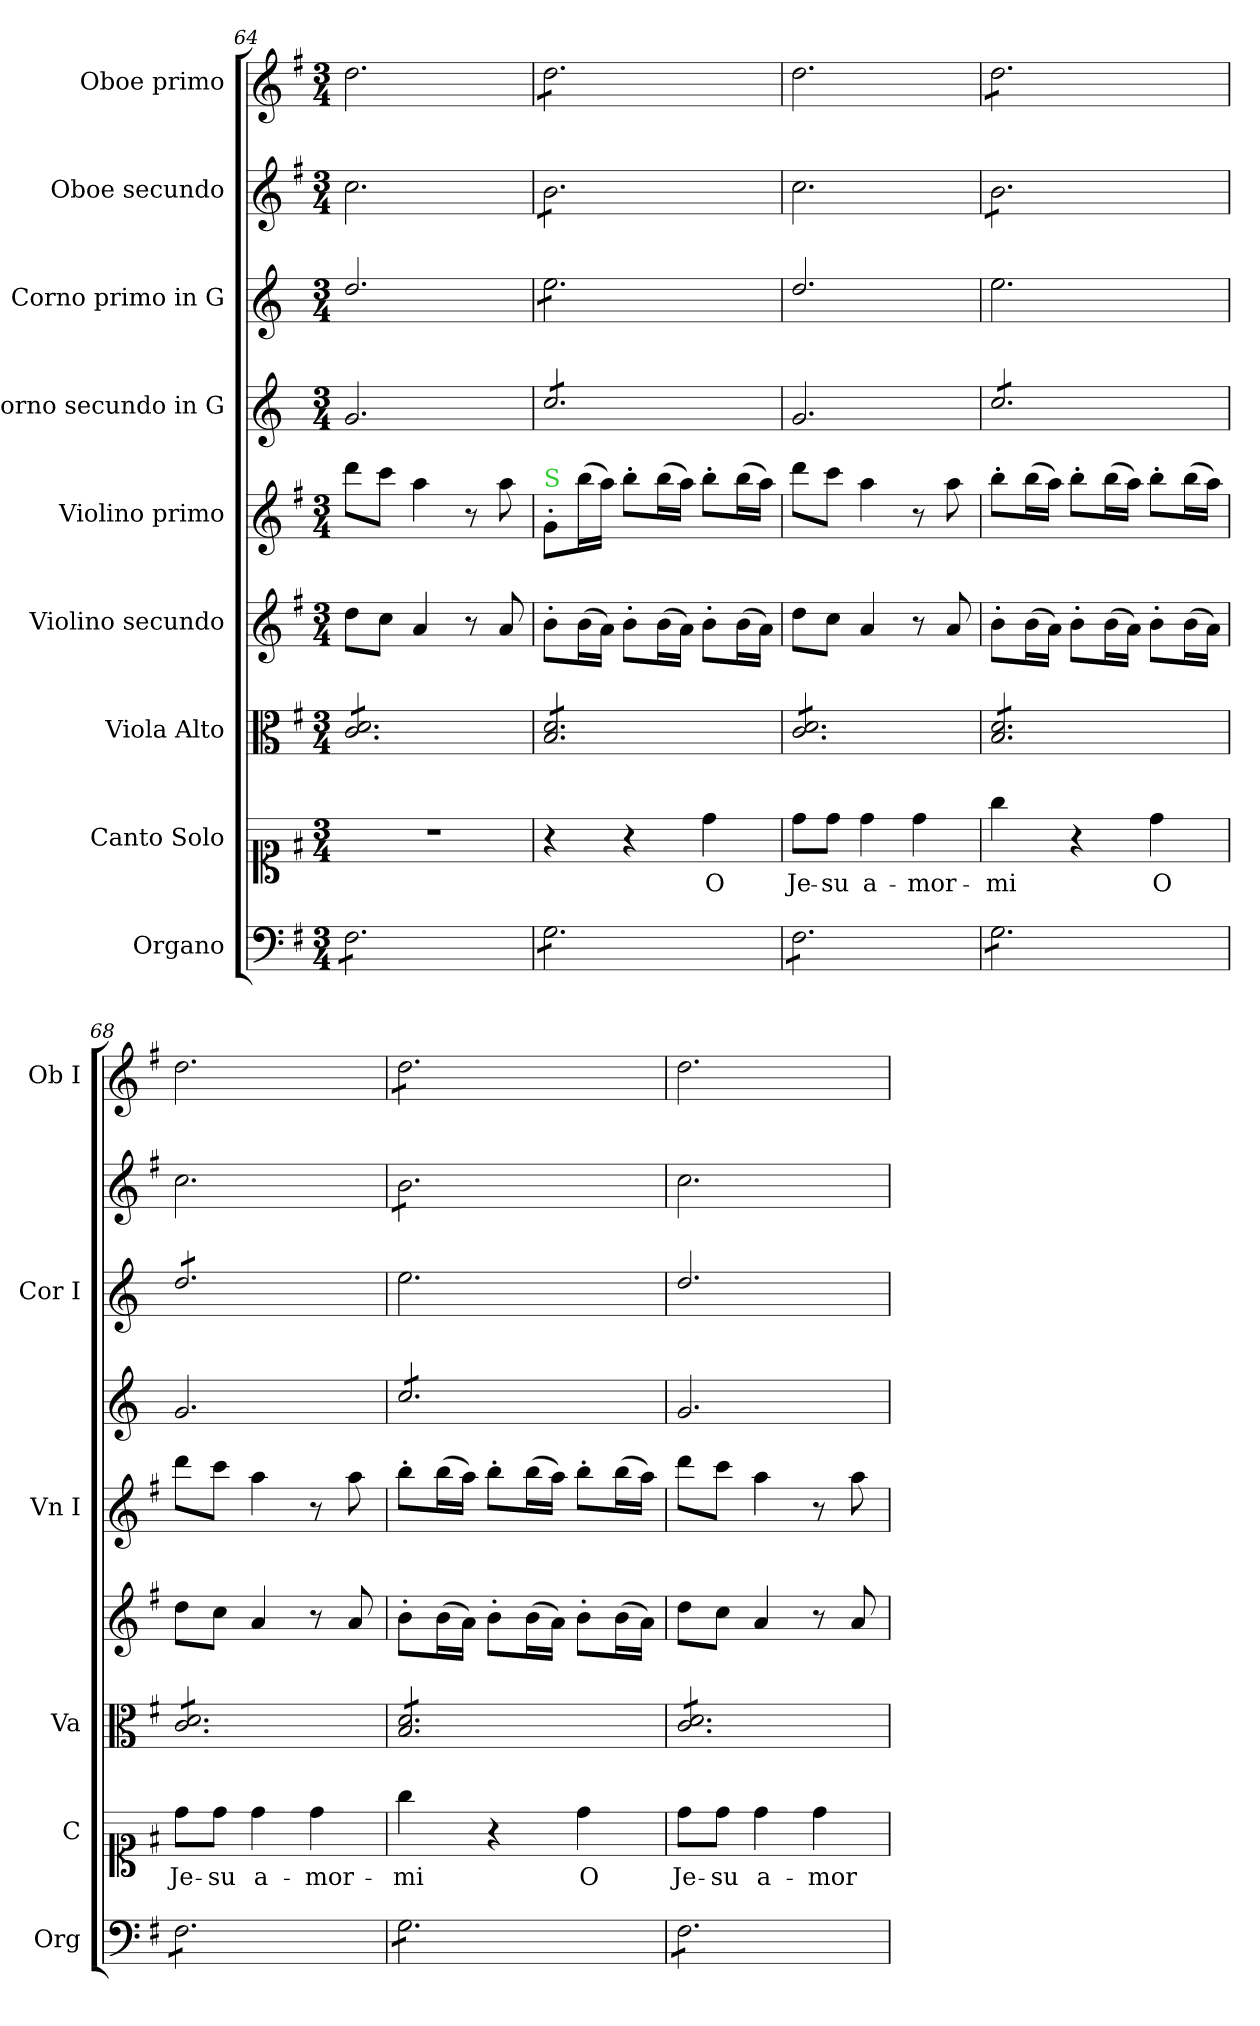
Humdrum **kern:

**kern	**kern	**text	**kern	**kern	**kern	**kern	**kern	**kern	**kern
*part9	*part8	*part8	*part7	*part6	*part5	*part4	*part3	*part2	*part1
*staff9	*staff8	*staff8	*staff7	*staff6	*staff5	*staff4	*staff3	*staff2	*staff1
*I"Organo	*I"Canto Solo	*	*I"Viola Alto	*I"Violino secundo	*I"Violino primo	*I"Corno secundo in G	*I"Corno primo in G	*I"Oboe secundo	*I"Oboe primo
*I'Org	*I'C	*	*I'Va	*	*I'Vn I	*	*I'Cor I	*	*I'Ob I
*clefF4	*clefC1	*	*clefC3	*clefG2	*clefG2	*clefG2	*clefG2	*clefG2	*clefG2
*	*	*	*	*	*	*ITrd3c5	*ITrd3c5	*	*
*k[f#]	*k[f#]	*	*k[f#]	*k[f#]	*k[f#]	*k[f#]	*k[f#]	*k[f#]	*k[f#]
*M3/4	*M3/4	*	*M3/4	*M3/4	*M3/4	*M3/4	*M3/4	*M3/4	*M3/4
=64	=64	=64	=64	=64	=64	=64	=64	=64	=64
*tremolo	*	*	*	*	*	*	*	*	*
*	*	*	*tremolo	*	*	*	*	*	*
8F#\L	2.r	.	8c/ 8d/L	8dd\L	8ddd\L	2.d/	2.a/	2.cc\	2.dd\
8F#\	.	.	8c/ 8d/	8cc\J	8ccc\J	.	.	.	.
8F#\	.	.	8c/ 8d/	4a/	4aa\	.	.	.	.
8F#\	.	.	8c/ 8d/	.	.	.	.	.	.
8F#\	.	.	8c/ 8d/	8r	8r	.	.	.	.
8F#\J	.	.	8c/ 8d/J	8a/	8aa\	.	.	.	.
=65	=65	=65	=65	=65	=65	=65	=65	=65	=65
!	!	!	!	!	!LO:TX:a:color=limegreen:t=S	!	!	!	!
*	*	*	*	*	*	*tremolo	*	*	*
*	*	*	*	*	*	*	*tremolo	*	*
*	*	*	*	*	*	*	*	*tremolo	*
*	*	*	*	*	*	*	*	*	*tremolo
8G\L	4r	.	8B/ 8d/L	8b'\L	8g'/L	8g/L	8b\L	8b\L	8dd\L
8G\	.	.	8B/ 8d/	(>16b\L	(>16bb\L	8g/	8b\	8b\	8dd\
.	.	.	.	16a/JJ)	16aa\JJ)	.	.	.	.
8G\	4r	.	8B/ 8d/	8b'\L	8bb'\L	8g/	8b\	8b\	8dd\
8G\	.	.	8B/ 8d/	(>16b\L	(>16bb\L	8g/	8b\	8b\	8dd\
.	.	.	.	16a/JJ)	16aa\JJ)	.	.	.	.
8G\	4dd\	O	8B/ 8d/	8b'\L	8bb'\L	8g/	8b\	8b\	8dd\
8G\J	.	.	8B/ 8d/J	(>16b\L	(>16bb\L	8g/J	8b\J	8b\J	8dd\J
*	*	*	*	*	*	*	*	*	*Xtremolo
*	*	*	*	*	*	*	*	*Xtremolo	*
*	*	*	*	*	*	*	*Xtremolo	*	*
*	*	*	*	*	*	*Xtremolo	*	*	*
.	.	.	.	16a/JJ)	16aa\JJ)	.	.	.	.
=66	=66	=66	=66	=66	=66	=66	=66	=66	=66
8F#\L	8dd\L	Je-	8c/ 8d/L	8dd\L	8ddd\L	2.d/	2.a/	2.cc\	2.dd\
8F#\	8dd\J	-su	8c/ 8d/	8cc\J	8ccc\J	.	.	.	.
8F#\	4dd\	a-	8c/ 8d/	4a/	4aa\	.	.	.	.
8F#\	.	.	8c/ 8d/	.	.	.	.	.	.
8F#\	4dd\	-mor-	8c/ 8d/	8r	8r	.	.	.	.
8F#\J	.	.	8c/ 8d/J	8a/	8aa\	.	.	.	.
=67	=67	=67	=67	=67	=67	=67	=67	=67	=67
*	*	*	*	*	*	*tremolo	*	*	*
*	*	*	*	*	*	*	*	*tremolo	*
*	*	*	*	*	*	*	*	*	*tremolo
8G\L	4gg\	-mi	8B/ 8d/L	8b'\L	8bb'\L	8g/L	2.b\	8b\L	8dd\L
8G\	.	.	8B/ 8d/	(>16b\L	(>16bb\L	8g/	.	8b\	8dd\
.	.	.	.	16a/JJ)	16aa\JJ)	.	.	.	.
8G\	4r	.	8B/ 8d/	8b'\L	8bb'\L	8g/	.	8b\	8dd\
8G\	.	.	8B/ 8d/	(>16b\L	(>16bb\L	8g/	.	8b\	8dd\
.	.	.	.	16a/JJ)	16aa\JJ)	.	.	.	.
8G\	4dd\	O	8B/ 8d/	8b'\L	8bb'\L	8g/	.	8b\	8dd\
8G\J	.	.	8B/ 8d/J	(>16b\L	(>16bb\L	8g/J	.	8b\J	8dd\J
*	*	*	*	*	*	*	*	*	*Xtremolo
*	*	*	*	*	*	*	*	*Xtremolo	*
*	*	*	*	*	*	*Xtremolo	*	*	*
.	.	.	.	16a/JJ)	16aa\JJ)	.	.	.	.
=68	=68	=68	=68	=68	=68	=68	=68	=68	=68
*	*	*	*	*	*	*	*tremolo	*	*
8F#\L	8dd\L	Je-	8c/ 8d/L	8dd\L	8ddd\L	2.d/	8a/L	2.cc\	2.dd\
8F#\	8dd\J	-su	8c/ 8d/	8cc\J	8ccc\J	.	8a/	.	.
8F#\	4dd\	a-	8c/ 8d/	4a/	4aa\	.	8a/	.	.
8F#\	.	.	8c/ 8d/	.	.	.	8a/	.	.
8F#\	4dd\	-mor-	8c/ 8d/	8r	8r	.	8a/	.	.
8F#\J	.	.	8c/ 8d/J	8a/	8aa\	.	8a/J	.	.
*	*	*	*	*	*	*	*Xtremolo	*	*
=69	=69	=69	=69	=69	=69	=69	=69	=69	=69
*	*	*	*	*	*	*tremolo	*	*	*
*	*	*	*	*	*	*	*	*tremolo	*
*	*	*	*	*	*	*	*	*	*tremolo
8G\L	4gg\	-mi	8B/ 8d/L	8b'\L	8bb'\L	8g/L	2.b\	8b\L	8dd\L
8G\	.	.	8B/ 8d/	(>16b\L	(>16bb\L	8g/	.	8b\	8dd\
.	.	.	.	16a/JJ)	16aa\JJ)	.	.	.	.
8G\	4r	.	8B/ 8d/	8b'\L	8bb'\L	8g/	.	8b\	8dd\
8G\	.	.	8B/ 8d/	(>16b\L	(>16bb\L	8g/	.	8b\	8dd\
.	.	.	.	16a/JJ)	16aa\JJ)	.	.	.	.
8G\	4dd\	O	8B/ 8d/	8b'\L	8bb'\L	8g/	.	8b\	8dd\
8G\J	.	.	8B/ 8d/J	(>16b\L	(>16bb\L	8g/J	.	8b\J	8dd\J
*	*	*	*	*	*	*	*	*	*Xtremolo
*	*	*	*	*	*	*	*	*Xtremolo	*
*	*	*	*	*	*	*Xtremolo	*	*	*
.	.	.	.	16a/JJ)	16aa\JJ)	.	.	.	.
=70	=70	=70	=70	=70	=70	=70	=70	=70	=70
8F#\L	8dd\L	Je-	8c/ 8d/L	8dd\L	8ddd\L	2.d/	2.a/	2.cc\	2.dd\
8F#\	8dd\J	-su	8c/ 8d/	8cc\J	8ccc\J	.	.	.	.
8F#\	4dd\	a-	8c/ 8d/	4a/	4aa\	.	.	.	.
8F#\	.	.	8c/ 8d/	.	.	.	.	.	.
8F#\	4dd\	-mor-	8c/ 8d/	8r	8r	.	.	.	.
8F#\J	.	.	8c/ 8d/J	8a/	8aa\	.	.	.	.
*	*	*	*Xtremolo	*	*	*	*	*	*
*Xtremolo	*	*	*	*	*	*	*	*	*
=	=	=	=	=	=	=	=	=	=
*-	*-	*-	*-	*-	*-	*-	*-	*-	*-
